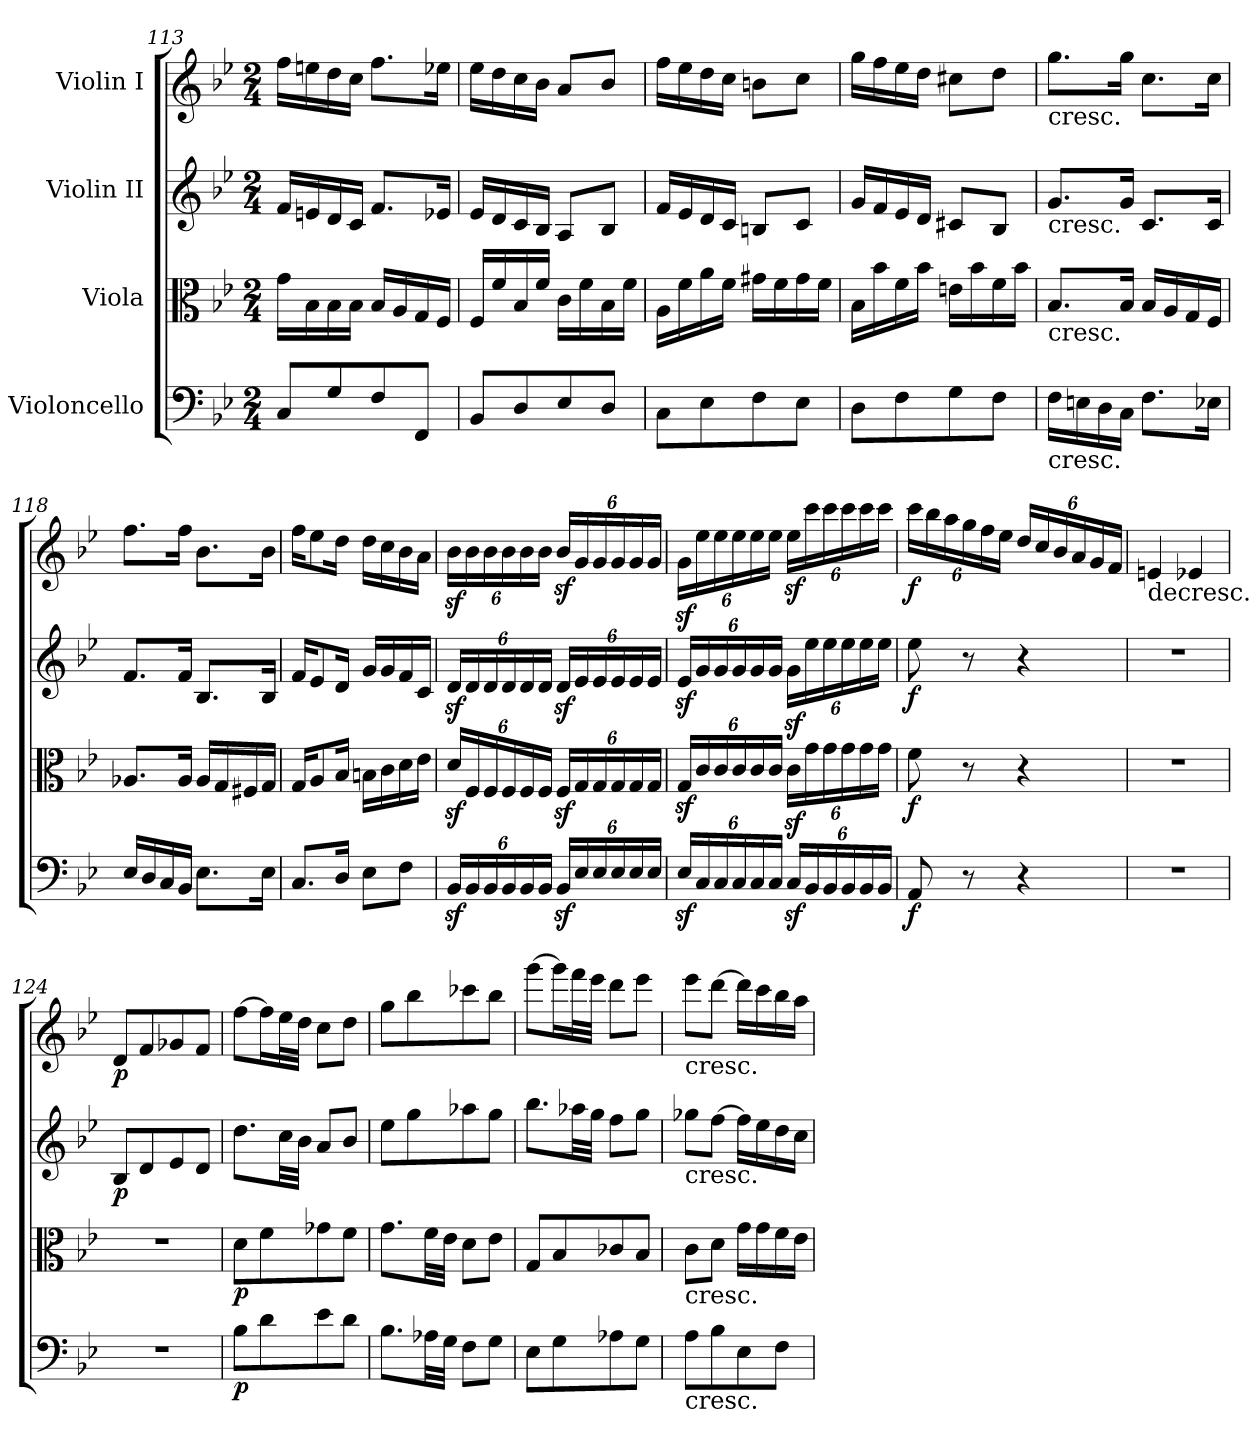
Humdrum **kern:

**kern	**dynam	**kern	**dynam	**kern	**dynam	**kern	**dynam
*part4	*part4	*part3	*part3	*part2	*part2	*part1	*part1
*staff4	*staff4	*staff3	*staff3	*staff2	*staff2	*staff1	*staff1
*I"Violoncello	*	*I"Viola	*	*I"Violin II	*	*I"Violin I	*
*clefF4	*	*clefC3	*	*clefG2	*	*clefG2	*
*k[b-e-]	*	*k[b-e-]	*	*k[b-e-]	*	*k[b-e-]	*
*M2/4	*	*M2/4	*	*M2/4	*	*M2/4	*
=113	=113	=113	=113	=113	=113	=113	=113
8C/L	.	16g\LL	.	16f/LL	.	16ff\LL	.
.	.	16B-\	.	16en/	.	16een\	.
8G/	.	16B-\	.	16d/	.	16dd\	.
.	.	16B-\JJ	.	16c/JJ	.	16cc\JJ	.
8F/	.	16B-/LL	.	8.f/L	.	8.ff\L	.
.	.	16A/	.	.	.	.	.
8FF/J	.	16G/	.	.	.	.	.
.	.	16F/JJ	.	16e-X/Jk	.	16ee-X\Jk	.
!!LO:LB:g=z
=114	=114	=114	=114	=114	=114	=114	=114
8BB-/L	.	16F/LL	.	16e-/LL	.	16ee-\LL	.
.	.	16f/	.	16d/	.	16dd\	.
8D/	.	16B-/	.	16c/	.	16cc\	.
.	.	16f/JJ	.	16B-/JJ	.	16b-\JJ	.
8E-/	.	16c\LL	.	8A/L	.	8a/L	.
.	.	16f\	.	.	.	.	.
8D/J	.	16B-\	.	8B-/J	.	8b-/J	.
.	.	16f\JJ	.	.	.	.	.
!!LO:PB:g=z
=115	=115	=115	=115	=115	=115	=115	=115
8C\L	.	16A\LL	.	16f/LL	.	16ff\LL	.
.	.	16f\	.	16e-/	.	16ee-\	.
8E-\	.	16a\	.	16d/	.	16dd\	.
.	.	16f\JJ	.	16c/JJ	.	16cc\JJ	.
8F\	.	16g#X\LL	.	8Bn/L	.	8bn\L	.
.	.	16f\	.	.	.	.	.
8E-\J	.	16g#\	.	8c/J	.	8cc\J	.
.	.	16f\JJ	.	.	.	.	.
=116	=116	=116	=116	=116	=116	=116	=116
8D\L	.	16B-\LL	.	16g/LL	.	16gg\LL	.
.	.	16b-\	.	16f/	.	16ff\	.
8F\	.	16f\	.	16e-/	.	16ee-\	.
.	.	16b-\JJ	.	16d/JJ	.	16dd\JJ	.
8G\	.	16en\LL	.	8c#X/L	.	8cc#X\L	.
.	.	16b-\	.	.	.	.	.
8F\J	.	16f\	.	8B-/J	.	8dd\J	.
.	.	16b-\JJ	.	.	.	.	.
=117	=117	=117	=117	=117	=117	=117	=117
!	!	!	!	!	!	!LO:TX:b:t=cresc.	!
!	!	!	!	!LO:TX:b:t=cresc.	!	!	!
!	!	!LO:TX:b:t=cresc.	!	!	!	!	!
!LO:TX:b:t=cresc.	!	!	!	!	!	!	!
16F\LL	.	8.B-/L	.	8.g/L	.	8.gg\L	.
16En\	.	.	.	.	.	.	.
16D\	.	.	.	.	.	.	.
16C\JJ	.	16B-/Jk	.	16g/Jk	.	16gg\Jk	.
8.F\L	.	16B-/LL	.	8.c/L	.	8.cc\L	.
.	.	16A/	.	.	.	.	.
.	.	16G/	.	.	.	.	.
16E-X\Jk	.	16F/JJ	.	16c/Jk	.	16cc\Jk	.
!!LO:LB:g=z
=118	=118	=118	=118	=118	=118	=118	=118
16E-/LL	.	8.A-X/L	.	8.f/L	.	8.ff\L	.
16D/	.	.	.	.	.	.	.
16C/	.	.	.	.	.	.	.
16BB-/JJ	.	16A-/Jk	.	16f/Jk	.	16ff\Jk	.
8.E-\L	.	16A-/LL	.	8.B-/L	.	8.b-\L	.
.	.	16G/	.	.	.	.	.
.	.	16F#X/	.	.	.	.	.
16E-\Jk	.	16G/JJ	.	16B-/Jk	.	16b-\Jk	.
!!LO:PB:g=z
=119	=119	=119	=119	=119	=119	=119	=119
8.C/L	.	16G/KL	.	16f/KL	.	16ff\KL	.
.	.	8A/	.	8e-/	.	8ee-\	.
16D/Jk	.	16B-/Jk	.	16d/Jk	.	16dd\Jk	.
8E-\L	.	16Bn\LL	.	16g/LL	.	16dd\LL	.
.	.	16c\	.	16g/	.	16cc\	.
8F\J	.	16d\	.	16f/	.	16b-\	.
.	.	16e-\JJ	.	16c/JJ	.	16a\JJ	.
=120	=120	=120	=120	=120	=120	=120	=120
*Xbrackettup	*	*Xbrackettup	*	*Xbrackettup	*	*Xbrackettup	*
24BB-z</LL	.	24dz</LL	.	24dz</LL	.	24b-z<\LL	.
24BB-/	.	24F/	.	24d/	.	24b-\	.
24BB-/	.	24F/	.	24d/	.	24b-\	.
24BB-/	.	24F/	.	24d/	.	24b-\	.
24BB-/	.	24F/	.	24d/	.	24b-\	.
24BB-/JJ	.	24F/JJ	.	24d/JJ	.	24b-\JJ	.
24BB-z</LL	.	24Fz</LL	.	24dz</LL	.	24b-z</LL	.
24E-/	.	24G/	.	24e-/	.	24g/	.
24E-/	.	24G/	.	24e-/	.	24g/	.
24E-/	.	24G/	.	24e-/	.	24g/	.
24E-/	.	24G/	.	24e-/	.	24g/	.
24E-/JJ	.	24G/JJ	.	24e-/JJ	.	24g/JJ	.
!!LO:LB:g=z
=121	=121	=121	=121	=121	=121	=121	=121
24E-z</LL	.	24Gz</LL	.	24e-z</LL	.	24gz<\LL	.
24C/	.	24c/	.	24g/	.	24ee-\	.
24C/	.	24c/	.	24g/	.	24ee-\	.
24C/	.	24c/	.	24g/	.	24ee-\	.
24C/	.	24c/	.	24g/	.	24ee-\	.
24C/JJ	.	24c/JJ	.	24g/JJ	.	24ee-\JJ	.
24Cz</LL	.	24cz<\LL	.	24gz<\LL	.	24ee-z<\LL	.
24BB-/	.	24g\	.	24ee-\	.	24ccc\	.
24BB-/	.	24g\	.	24ee-\	.	24ccc\	.
24BB-/	.	24g\	.	24ee-\	.	24ccc\	.
24BB-/	.	24g\	.	24ee-\	.	24ccc\	.
24BB-/JJ	.	24g\JJ	.	24ee-\JJ	.	24ccc\JJ	.
!!LO:PB:g=z
=122	=122	=122	=122	=122	=122	=122	=122
!	!LO:DY:b	!	!LO:DY:b	!	!LO:DY:b	!	!LO:DY:b
8AA/	f	8f\	f	8ee-\	f	24ccc\LL	f
.	.	.	.	.	.	24bb-\	.
.	.	.	.	.	.	24aa\	.
8r	.	8r	.	8r	.	24gg\	.
.	.	.	.	.	.	24ff\	.
.	.	.	.	.	.	24ee-\JJ	.
4r	.	4r	.	4r	.	24dd/LL	.
.	.	.	.	.	.	24cc/	.
.	.	.	.	.	.	24b-/	.
.	.	.	.	.	.	24a/	.
.	.	.	.	.	.	24g/	.
.	.	.	.	.	.	24f/JJ	.
=123	=123	=123	=123	=123	=123	=123	=123
!	!	!	!	!	!	!LO:TX:b:t=decresc.	!
2r	.	2r	.	2r	.	4en/	.
.	.	.	.	.	.	4e-X/	.
=124	=124	=124	=124	=124	=124	=124	=124
!	!	!	!	!	!LO:DY:b	!	!LO:DY:b
2r	.	2r	.	8B-/L	p	8d/L	p
.	.	.	.	8d/	.	8f/	.
.	.	.	.	8e-/	.	8g-X/	.
.	.	.	.	8d/J	.	8f/J	.
=125	=125	=125	=125	=125	=125	=125	=125
!	!LO:DY:b	!	!LO:DY:b	!	!	!	!
8B-\L	p	8d\L	p	8.dd\L	.	[8ff\L	.
8d\	.	8f\	.	.	.	16ff\L]	.
.	.	.	.	32cc\LL	.	32ee-\L	.
.	.	.	.	32b-\JJJ	.	32dd\JJJ	.
8e-\	.	8g-X\	.	8a/L	.	8cc\L	.
8d\J	.	8f\J	.	8b-/J	.	8dd\J	.
!!LO:LB:g=z
=126	=126	=126	=126	=126	=126	=126	=126
8.B-\L	.	8.g\L	.	8ee-\L	.	8gg\L	.
.	.	.	.	8gg\	.	8bb-\	.
32A-X\LL	.	32f\LL	.	.	.	.	.
32G\JJJ	.	32e-\JJJ	.	.	.	.	.
8F\L	.	8d\L	.	8aa-X\	.	8ccc-X\	.
8G\J	.	8e-\J	.	8gg\J	.	8bb-\J	.
=127	=127	=127	=127	=127	=127	=127	=127
8E-\L	.	8G/L	.	8.bb-\L	.	[8ggg\L	.
8G\	.	8B-/	.	.	.	16ggg\L]	.
.	.	.	.	32aa-X\LL	.	32fff\L	.
.	.	.	.	32gg\JJJ	.	32eee-\JJJ	.
8A-X\	.	8c-X/	.	8ff\L	.	8ddd\L	.
8G\J	.	8B-/J	.	8gg\J	.	8eee-\J	.
!!LO:PB:g=z
=128	=128	=128	=128	=128	=128	=128	=128
!	!	!	!	!	!	!LO:TX:b:t=cresc.	!
!	!	!	!	!LO:TX:b:t=cresc.	!	!	!
!	!	!LO:TX:b:t=cresc.	!	!	!	!	!
!LO:TX:b:t=cresc.	!	!	!	!	!	!	!
8A\L	.	8c\L	.	8gg-X\L	.	8eee-\L	.
8B-\	.	8d\J	.	[8ff\J	.	[8ddd\J	.
8E-\	.	16g\LL	.	16ff\LL]	.	16ddd\LL]	.
.	.	16g\	.	16ee-\	.	16ccc\	.
8F\J	.	16f\	.	16dd\	.	16bb-\	.
.	.	16e-\JJ	.	16cc\JJ	.	16aa\JJ	.
=	=	=	=	=	=	=	=
*-	*-	*-	*-	*-	*-	*-	*-
